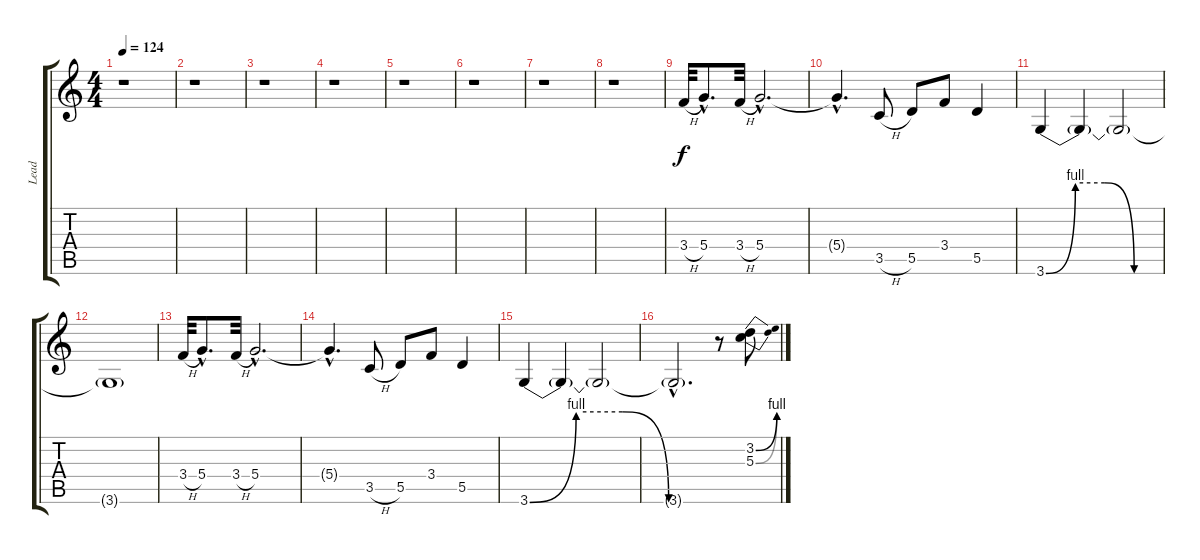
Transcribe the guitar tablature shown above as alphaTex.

\track ("Lead" "Lead") {instrument overdrivenguitar}
\staff {score tabs}
\tuning (E4 B3 G3 D3 A2 E2) {hide}
\ts (4 4)
\tempo 124
\clef g2
\ks c
r.1{dy f} |
r.1 |
r.1 |
r.1 |
r.1 |
r.1 |
r.1 |
r.1 |
3.4{h}.32 5.4{hac}.8{d} 3.4{h}.32 5.4{hac}.2{d} |
5.4{hac t}.4{d} 3.5{h}.8 5.5.8 3.4.8 5.5.4 |
3.6{be (custom 0 0 15 4 30 4 45 0 60 0)}.4 3.6{t}.4 3.6{t}.2 |
3.6{t}.1 |
3.4{h}.32 5.4{hac}.8{d} 3.4{h}.32 5.4{hac}.2{d} |
5.4{hac t}.4{d} 3.5{h}.8 5.5.8 3.4.8 5.5.4 |
3.6{be (custom 0 0 15 4 30 4 45 0 60 0)}.4 3.6{t}.4 3.6{t}.2 |
3.6{hac t}.2{d} r.8 (3.2{be (bend 0 0 60 4)} 5.3{be (bend 0 0 60 4)}).8
